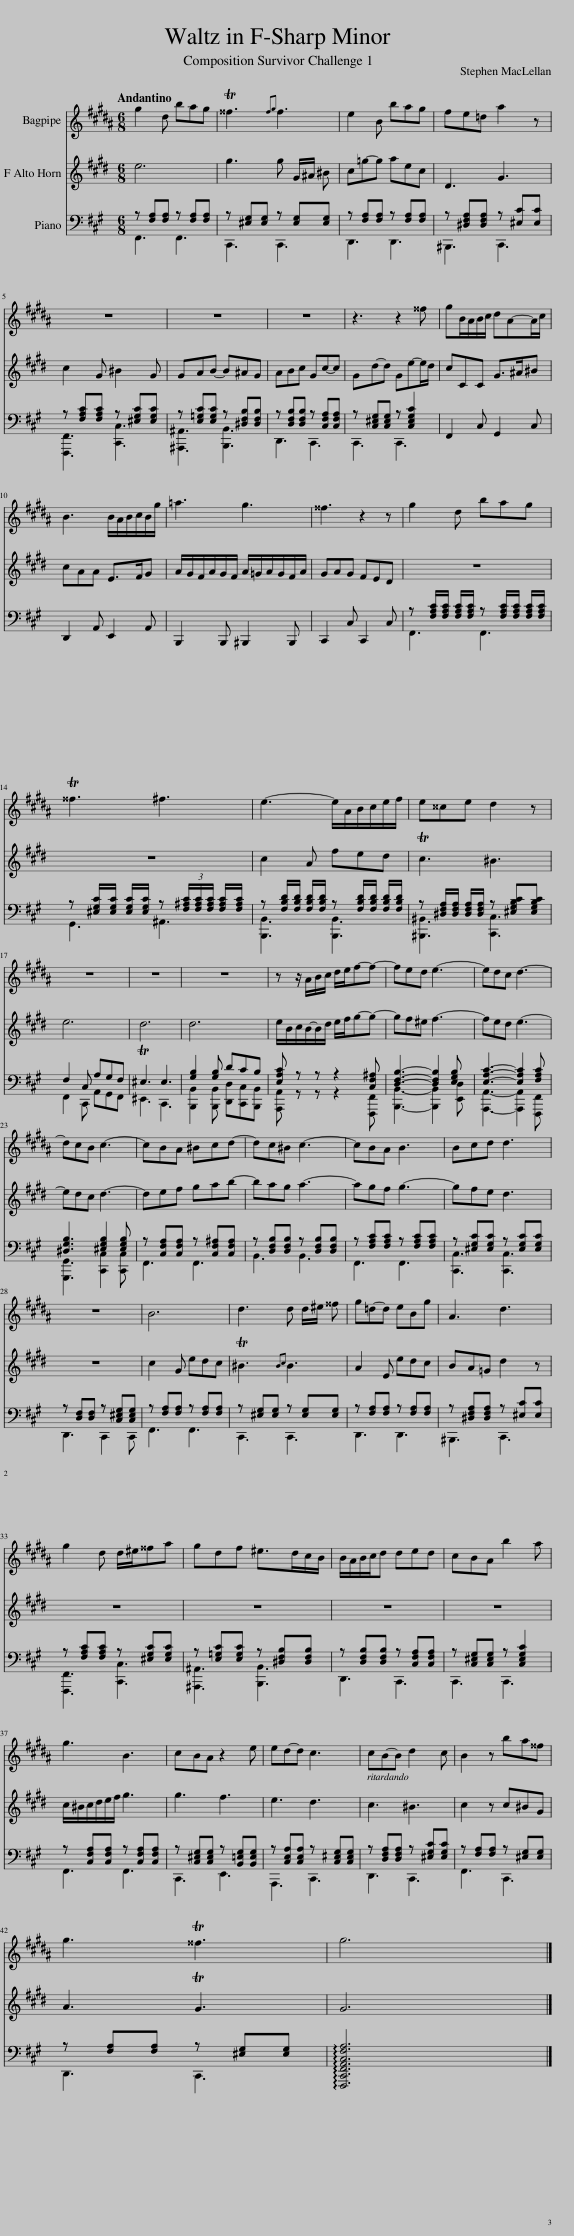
X:1
%%score 1 2 ( 3 4 )
L:1/8
Q:1/4=80
M:6/8
I:linebreak $
K:A
V:1 treble transpose=-2
V:2 treble transpose=-7
V:3 bass
V:4 bass
V:1
[K:B] g2 d bag | T^^f3{/fg} f3 | e2 B bag | fe=d a2 z |$ z6 | %5
 z6 | z6 | z3 z2 ^^f | gB/A/B/c/ dA-A/c/ |$ B3 B/A/B/c/B/g/ | %10
 =a3 g3 | ^^f3 z2 z | g2 d bag |$ T^^f3 ^f3 | e3- e/A/B/c/e/f/ | %15
 e^^ce d2 z |$ z6 | z6 | z6 | z z/ A/B/c/ d/e/f-f- | %20
 fed e3- | edc d3- |$ dcB c3- | cBA ^Bcd- | dc^B c3- | %25
 cBA B3 | Bcd d3 |$ z6 | B6 | d3 d d/^e/ ^^f | %30
 g=d-d eBg | A3 d3 |$ g2 d d/^e/^^fa | gdf ^e>dc/B/ | B/A/B/c/d ded | %35
 cBA b2 a |$ g3 B3 | cBA z2 e | ed-d c3 | cB-B[Q:3/8=70] d2 c | %40
[Q:3/8=60] B2 z ba^^f |$[Q:3/8=50] g3 T^^f3 | g6 |] %43
V:2
[K:E] e6 | g3 g G/^A/ ^B | c=g-g aec | D3 G3 |$ c2 G ^B2 G | %5
 GAB- B^AG | ABc Gc-c | Gd-d Ge-e/d/ | cCC G>^A^B |$ cAA E>FG | %10
 A/G/F/A/G/F/ A/=G/A/G/F/A/ | GAG FED | z6 |$ z6 | c2 A fed | %15
 Tc3 ^B3 |$ e6 | d6 | d6 | e/B/c/B/-B/d/ e/f/g-g- | %20
 gf^e f3- | fed e3- |$ edc d3- | def gab- | bag a3- | %25
 agf g3- | gfe d3 |$ z6 | c2 G edc | T^B3{/Bc} B3 | %30
 A2 E edc | BA=G d2 z |$ z6 | z6 | z6 | %35
 z6 |$ c/^B/c/d/e/f/ g3 | g3 f3 | e3 d3 | c3 ^B3 | %40
 c2 z c^BG |$ A3 TG3 | G6 |] %43
V:3
 z [F,A,][F,A,] z [F,A,][F,A,] | z [^E,G,][E,G,] z [E,G,][E,G,] | z [F,A,][F,A,] z [F,A,][F,A,] | z [^D,F,A,][D,F,A,] z [^E,C][E,C] |$ z [F,A,C][F,A,C] z [^E,G,C][E,G,C] | %5
 z [E,=G,C][E,G,C] z [^D,F,B,][D,F,B,] | z [D,F,B,][D,F,B,] z [C,F,A,][C,F,A,] | z [C,^E,G,][C,E,G,] z [C,E,G,C]2 | F,,2 C, G,,2 C, |$ D,,2 A,, E,,2 A,, | %10
 B,,,2 B,,, ^B,,,2 B,,, | C,,2 C, C,,2 C, | z [F,A,C]/[F,A,C]/ [F,A,C]/[F,A,C]/ z [F,A,C]/[F,A,C]/ [F,A,C]/[F,A,C]/ |$ z [^E,G,C]/[E,G,C]/ [E,G,C]/[E,G,C]/ z (3[F,^A,C]/[F,A,C]/[F,A,C]/ [F,A,C]/[F,A,C]/ | z [F,B,D]/[F,B,D]/ [F,B,D]/[F,B,D]/ z [F,B,D]/[F,B,D]/ [F,B,D]/[F,B,D]/ | %15
 z [^D,F,A,]/[D,F,A,]/ [D,F,A,]/[D,F,A,]/ z [^E,G,B,C][E,G,B,C] |$ F,2 C, A,G,F, | T^E,3 E,3 | [G,B,]2 [G,B,] DCB, | [E,A,C] z z z2 [C,F,^A,] | %20
 [D,F,B,]3- [D,F,B,]2 [E,G,B,] | [E,A,C]3- [E,A,C]2 [F,A,C] |$ [^D,G,B,]3 [^E,G,B,]2 [E,G,B,] | z [C,F,A,][C,F,A,] z [C,F,^A,][C,F,A,] | z [D,F,B,][D,F,B,] z [D,F,B,][D,F,B,] | %25
 z [F,A,C][F,A,C] z [F,A,C][F,A,C] | z [^E,G,C][E,G,C] z [E,G,C][E,G,C] |$ z [D,F,][D,F,] z [C,^E,G,][C,E,G,] | z [F,A,][F,A,] z [F,A,][F,A,] | z [^E,G,][E,G,] z [E,G,][E,G,] | %30
 z [F,A,][F,A,] z [F,A,][F,A,] | z [^D,F,A,][D,F,A,] z [^E,C][E,C] |$ z [F,A,C][F,A,C] z [^E,G,C][E,G,C] | z [E,=G,C][E,G,C] z [^D,F,B,][D,F,B,] | z [D,F,B,][D,F,B,] z [C,F,A,][C,F,A,] | %35
 z [C,^E,G,][C,E,G,] z [C,E,G,C]2 |$ z [C,F,A,][C,F,A,] z [C,F,A,][C,F,A,] | z [C,^E,G,][C,E,G,] z [B,,=E,G,][B,,E,G,] | z [C,E,A,][C,E,A,] z [C,^E,G,][C,E,G,] | z [D,F,A,][D,F,A,] z [^E,G,C][E,G,C] | %40
 z [F,A,][F,A,] z [^E,G,][E,G,] |$ z [F,A,][F,A,] z [^E,G,][E,G,] | !arpeggio![F,,,C,,F,,A,,C,F,A,]6 |] %43
V:4
 F,,3 F,,3 | C,,3 C,,3 | D,,3 D,,3 | ^B,,,3 C,,3 |$ [F,,,F,,]3 [C,,C,]3 | %5
 [^A,,,^A,,]3 [B,,,B,,]3 | D,,3 C,,3 | C,,3 C,,3 | x6 |$ x6 | %10
 x6 | x6 | F,,3 F,,3 |$ G,,3 ^A,,3 | [B,,,B,,]3 [B,,,B,,]3 | %15
 [^B,,,^B,,]3 [C,,C,]3 |$ F,,2 C,, A,,G,,F,, | ^E,,3 C,,3 | [B,,,B,,]2 [B,,,B,,] [D,,D,][C,,C,][B,,,B,,] | [A,,,A,,] z z z2 [F,,,F,,] | %20
 [B,,,B,,]3- [B,,,B,,]2 [E,,D,] | [A,,,A,,]3- [A,,,A,,]2 [F,,,F,,] |$ [G,,,G,,]3 [C,,C,]2 [C,,C,] | F,,3 F,,3 | B,,3 B,,3 | %25
 F,,3 F,,3 | [C,,C,]3 [C,,C,]3 |$ D,,3 C,,2 C,, | F,,3 F,,3 | C,,3 C,,3 | %30
 D,,3 D,,3 | ^B,,,3 C,,3 |$ [F,,,F,,]3 [C,,C,]3 | [^A,,,^A,,]3 [B,,,B,,]3 | D,,3 C,,3 | %35
 C,,3 C,,3 |$ F,,3 F,,3 | C,,3 E,,3 | A,,,3 C,,3 | D,,3 C,,3 | %40
 F,,3 C,,3 |$ D,,3 C,,3 | x6 |] %43
